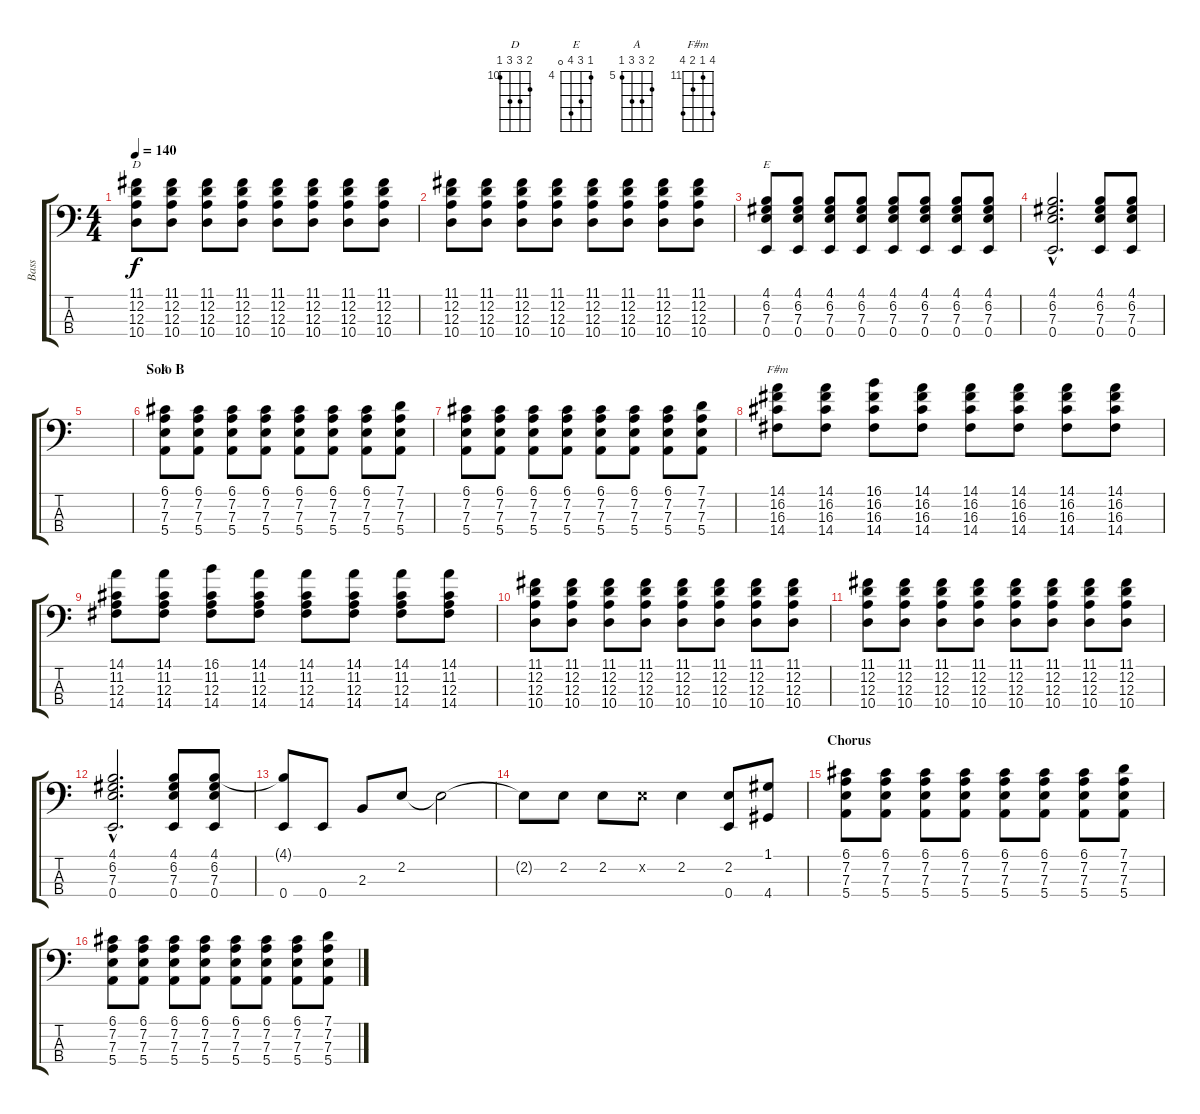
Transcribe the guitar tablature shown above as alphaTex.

\track ("Bass" "Bass") {instrument slapbass1}
\staff {score tabs}
\tuning (G2 D2 A1 E1) {hide}
\chord ("D" 11 12 12 10) {firstfret 10}
\chord ("E" 4 6 7 0) {firstfret 4}
\chord ("A" 6 7 7 5) {firstfret 5}
\chord ("F#m" 14 11 12 14) {firstfret 11}
\ts (4 4)
\tempo 140
\clef f4
\ks c
(11.1 12.2 12.3 10.4).8{ch "D" dy f} (11.1 12.2 12.3 10.4).8 (11.1 12.2 12.3 10.4).8 (11.1 12.2 12.3 10.4).8 (11.1 12.2 12.3 10.4).8 (11.1 12.2 12.3 10.4).8 (11.1 12.2 12.3 10.4).8 (11.1 12.2 12.3 10.4).8 |
(11.1 12.2 12.3 10.4).8 (11.1 12.2 12.3 10.4).8 (11.1 12.2 12.3 10.4).8 (11.1 12.2 12.3 10.4).8 (11.1 12.2 12.3 10.4).8 (11.1 12.2 12.3 10.4).8 (11.1 12.2 12.3 10.4).8 (11.1 12.2 12.3 10.4).8 |
(4.1 6.2 7.3 0.4).8{ch "E"} (4.1 6.2 7.3 0.4).8 (4.1 6.2 7.3 0.4).8 (4.1 6.2 7.3 0.4).8 (4.1 6.2 7.3 0.4).8 (4.1 6.2 7.3 0.4).8 (4.1 6.2 7.3 0.4).8 (4.1 6.2 7.3 0.4).8 |
(4.1{hac} 6.2{hac} 7.3{hac} 0.4{hac}).2{d} (4.1 6.2 7.3 0.4).8 (4.1 6.2 7.3 0.4).8 |
|
\section ("" "Solo B")
(6.1 7.2 7.3 5.4).8{ch "A"} (6.1 7.2 7.3 5.4).8 (6.1 7.2 7.3 5.4).8 (6.1 7.2 7.3 5.4).8 (6.1 7.2 7.3 5.4).8 (6.1 7.2 7.3 5.4).8 (6.1 7.2 7.3 5.4).8 (7.1 7.2 7.3 5.4).8 |
(6.1 7.2 7.3 5.4).8 (6.1 7.2 7.3 5.4).8 (6.1 7.2 7.3 5.4).8 (6.1 7.2 7.3 5.4).8 (6.1 7.2 7.3 5.4).8 (6.1 7.2 7.3 5.4).8 (6.1 7.2 7.3 5.4).8 (7.1 7.2 7.3 5.4).8 |
(14.1 16.2 16.3 14.4).8{ch "F#m"} (14.1 16.2 16.3 14.4).8 (16.1 16.2 16.3 14.4).8 (14.1 16.2 16.3 14.4).8 (14.1 16.2 16.3 14.4).8 (14.1 16.2 16.3 14.4).8 (14.1 16.2 16.3 14.4).8 (14.1 16.2 16.3 14.4).8 |
(14.1 11.2 12.3 14.4).8 (14.1 11.2 12.3 14.4).8 (16.1 11.2 12.3 14.4).8 (14.1 11.2 12.3 14.4).8 (14.1 11.2 12.3 14.4).8 (14.1 11.2 12.3 14.4).8 (14.1 11.2 12.3 14.4).8 (14.1 11.2 12.3 14.4).8 |
(11.1 12.2 12.3 10.4).8 (11.1 12.2 12.3 10.4).8 (11.1 12.2 12.3 10.4).8 (11.1 12.2 12.3 10.4).8 (11.1 12.2 12.3 10.4).8 (11.1 12.2 12.3 10.4).8 (11.1 12.2 12.3 10.4).8 (11.1 12.2 12.3 10.4).8 |
(11.1 12.2 12.3 10.4).8 (11.1 12.2 12.3 10.4).8 (11.1 12.2 12.3 10.4).8 (11.1 12.2 12.3 10.4).8 (11.1 12.2 12.3 10.4).8 (11.1 12.2 12.3 10.4).8 (11.1 12.2 12.3 10.4).8 (11.1 12.2 12.3 10.4).8 |
(4.1{hac} 6.2{hac} 7.3{hac} 0.4{hac}).2{d} (4.1 6.2 7.3 0.4).8 (4.1 6.2 7.3 0.4).8 |
(4.1{t} 0.4).8 0.4.8 2.3.8 2.2.8 2.2{t}.2 |
2.2{t}.8 2.2.8 2.2.8 2.2{x}.8 2.2.4 (2.2 0.4).8 (1.1 4.4).8 |
\section ("" "Chorus")
(6.1 7.2 7.3 5.4).8 (6.1 7.2 7.3 5.4).8 (6.1 7.2 7.3 5.4).8 (6.1 7.2 7.3 5.4).8 (6.1 7.2 7.3 5.4).8 (6.1 7.2 7.3 5.4).8 (6.1 7.2 7.3 5.4).8 (7.1 7.2 7.3 5.4).8 |
(6.1 7.2 7.3 5.4).8 (6.1 7.2 7.3 5.4).8 (6.1 7.2 7.3 5.4).8 (6.1 7.2 7.3 5.4).8 (6.1 7.2 7.3 5.4).8 (6.1 7.2 7.3 5.4).8 (6.1 7.2 7.3 5.4).8 (7.1 7.2 7.3 5.4).8
